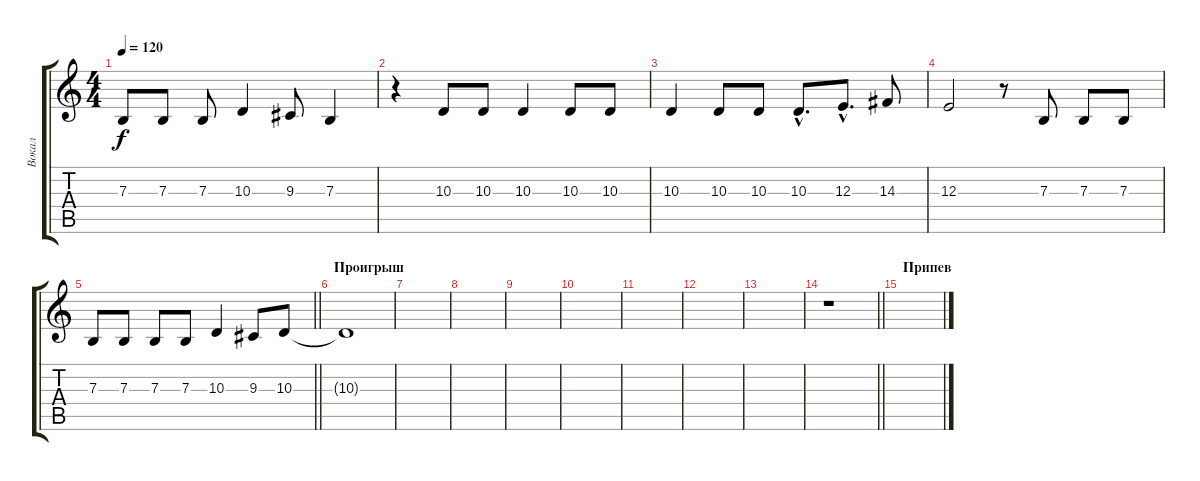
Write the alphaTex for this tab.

\track ("Вокал" "Вокал") {instrument bassoon}
\staff {score tabs}
\tuning (Db4 Ab3 E3 B2 Gb2 B1) {hide}
\ts (4 4)
\tempo 120
\clef g2
\ks c
7.3.8{dy f} 7.3.8 7.3.8 10.3.4 9.3.8 7.3.4 |
r.4 10.3.8 10.3.8 10.3.4 10.3.8 10.3.8 |
10.3.4 10.3.8 10.3.8 10.3{hac}.8{d} 12.3{hac}.8{d} 14.3.8 |
12.3.2 r.8 7.3.8 7.3.8 7.3.8 |
\barLineRight lightlight
7.3.8 7.3.8 7.3.8 7.3.8 10.3.4 9.3.8 10.3.8 |
\section ("" "Проигрыш")
10.3{t}.1 |
|
|
|
|
|
|
|
\barLineRight lightlight
r.1{volume 16} |
\section ("" "Припев")
